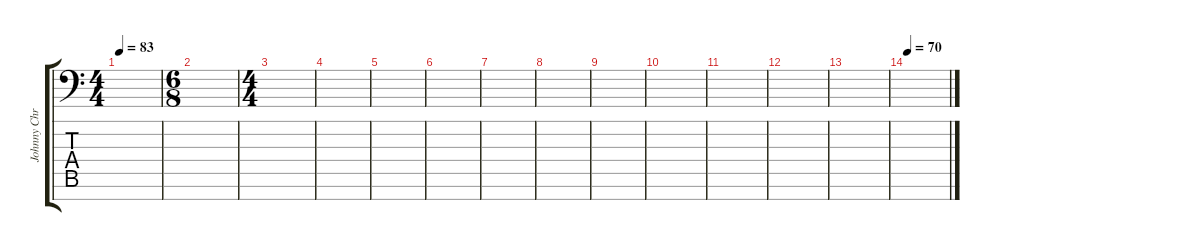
\track ("Johnny Christ -- Bass" "Johnny Chr") {instrument overdrivenguitar}
\staff {score tabs}
\tuning (G2 D2 A1 D1 C-1 C-1 C-1) {hide}
\ts (4 4)
\tempo 83
\clef f4
\ks c
|
\ts (6 8)
|
\ts (4 4)
|
|
|
|
|
|
|
|
|
|
|
\tempo 70
